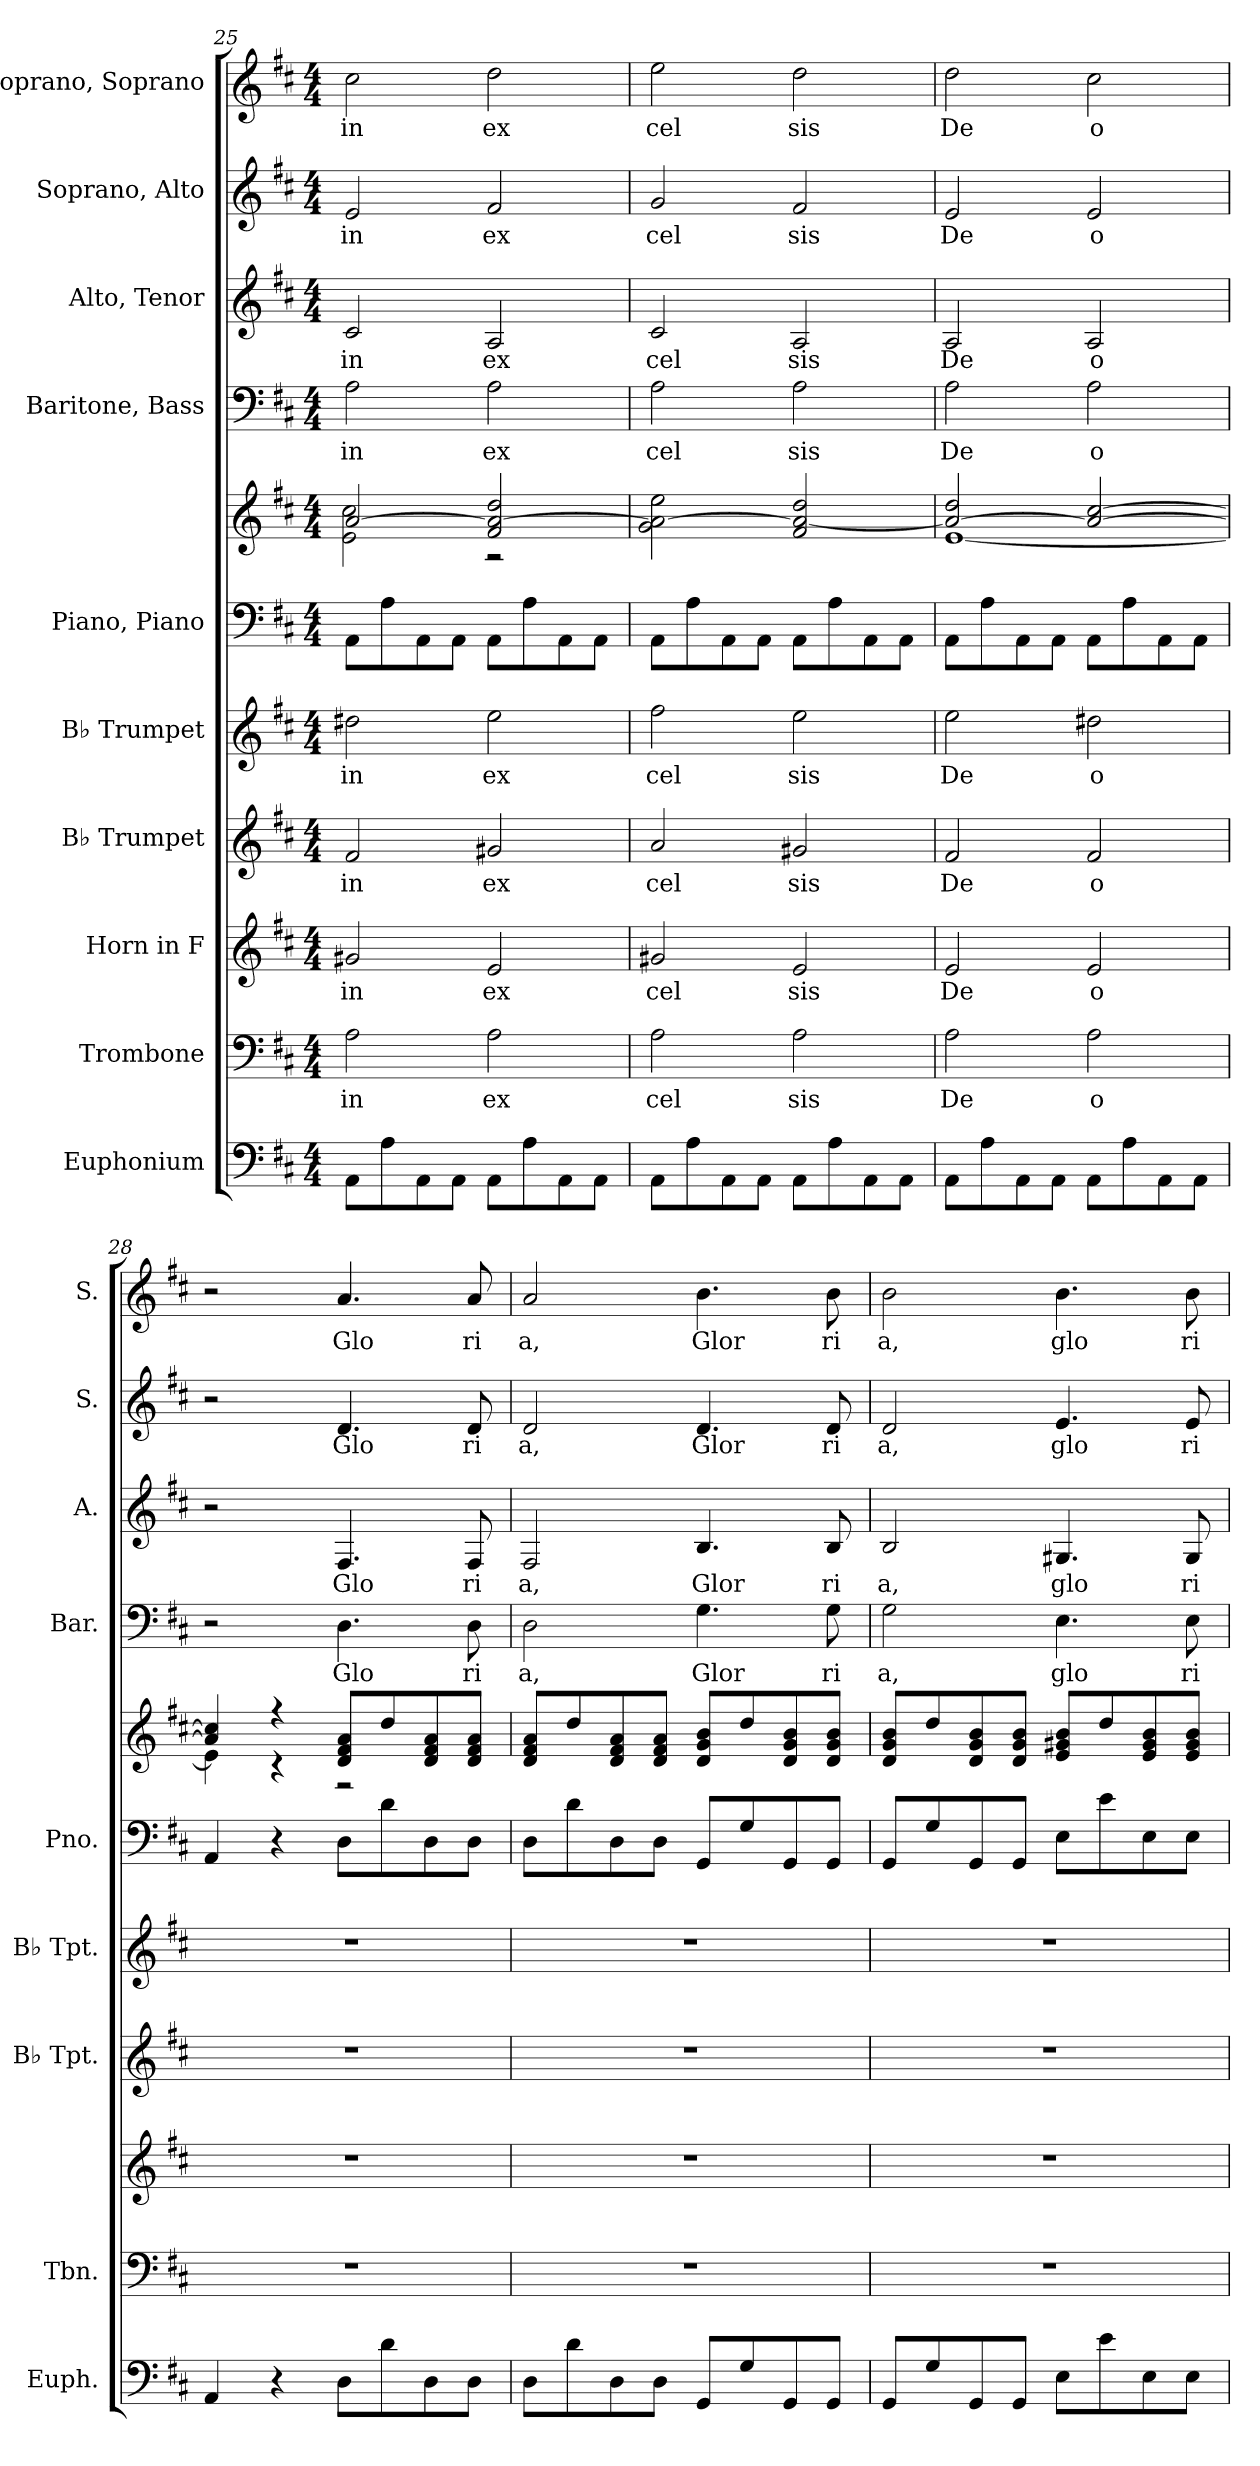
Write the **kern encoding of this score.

**kern	**kern	**text	**kern	**text	**kern	**text	**kern	**text	**kern	**kern	**kern	**text	**kern	**text	**kern	**text	**kern	**text
*part10	*part9	*part9	*part8	*part8	*part7	*part7	*part6	*part6	*part5	*part5	*part4	*part4	*part3	*part3	*part2	*part2	*part1	*part1
*staff11	*staff10	*staff10	*staff9	*staff9	*staff8	*staff8	*staff7	*staff7	*staff6	*staff5	*staff4	*staff4	*staff3	*staff3	*staff2	*staff2	*staff1	*staff1
*I"Euphonium	*I"Trombone	*	*I"Horn in F	*	*I"B♭ Trumpet	*	*I"B♭ Trumpet	*	*I"Piano, Piano	*	*I"Baritone, Bass	*	*I"Alto, Tenor	*	*I"Soprano, Alto	*	*I"Soprano, Soprano	*
*I'Euph.	*I'Tbn.	*	*	*	*I'B♭ Tpt.	*	*I'B♭ Tpt.	*	*I'Pno.	*	*I'Bar.	*	*I'A.	*	*I'S.	*	*I'S.	*
*clefF4	*clefF4	*	*clefG2	*	*clefG2	*	*clefG2	*	*clefF4	*clefG2	*clefF4	*	*clefG2	*	*clefG2	*	*clefG2	*
*	*	*	*ITrd4c7	*	*ITrd1c2	*	*ITrd1c2	*	*	*	*	*	*	*	*	*	*	*
*k[f#c#]	*k[f#c#]	*	*k[f#]	*	*k[]	*	*k[]	*	*k[f#c#]	*k[f#c#]	*k[f#c#]	*	*k[f#c#]	*	*k[f#c#]	*	*k[f#c#]	*
*M4/4	*M4/4	*	*M4/4	*	*M4/4	*	*M4/4	*	*M4/4	*M4/4	*M4/4	*	*M4/4	*	*M4/4	*	*M4/4	*
=25	=25	=25	=25	=25	=25	=25	=25	=25	=25	=25	=25	=25	=25	=25	=25	=25	=25	=25
!	!	!LO:LY:b	!	!LO:LY:b	!	!LO:LY:b	!	!LO:LY:b	!	!	!	!LO:LY:b	!	!LO:LY:b	!	!LO:LY:b	!	!LO:LY:b
*	*	*	*	*	*	*	*	*	*	*^	*	*	*	*	*	*	*	*
8AA\L	2A\	in	2c#X/	in	2e/	in	2cc#X\	in	8AA\L	[2a/	2e\ 2cc#\	2A\	in	2c#/	in	2e/	in	2cc#\	in
8A\	.	.	.	.	.	.	.	.	8A\	.	.	.	.	.	.	.	.	.	.
8AA\	.	.	.	.	.	.	.	.	8AA\	.	.	.	.	.	.	.	.	.	.
8AA\J	.	.	.	.	.	.	.	.	8AA\J	.	.	.	.	.	.	.	.	.	.
!	!	!LO:LY:b	!	!LO:LY:b	!	!LO:LY:b	!	!LO:LY:b	!	!	!	!	!LO:LY:b	!	!LO:LY:b	!	!LO:LY:b	!	!LO:LY:b
8AA\L	2A\	ex	2A/	ex	2f#X/	ex	2dd\	ex	8AA\L	2f#/ 2a/_ 2dd/	2r	2A\	ex	2A/	ex	2f#/	ex	2dd\	ex
8A\	.	.	.	.	.	.	.	.	8A\	.	.	.	.	.	.	.	.	.	.
8AA\	.	.	.	.	.	.	.	.	8AA\	.	.	.	.	.	.	.	.	.	.
8AA\J	.	.	.	.	.	.	.	.	8AA\J	.	.	.	.	.	.	.	.	.	.
*	*	*	*	*	*	*	*	*	*	*v	*v	*	*	*	*	*	*	*	*
=26	=26	=26	=26	=26	=26	=26	=26	=26	=26	=26	=26	=26	=26	=26	=26	=26	=26	=26
!	!	!LO:LY:b	!	!LO:LY:b	!	!LO:LY:b	!	!LO:LY:b	!	!	!	!LO:LY:b	!	!LO:LY:b	!	!LO:LY:b	!	!LO:LY:b
8AA\L	2A\	cel	2c#X/	cel	2g/	cel	2ee\	cel	8AA\L	2g\ 2a\_ 2ee\	2A\	cel	2c#/	cel	2g/	cel	2ee\	cel
8A\	.	.	.	.	.	.	.	.	8A\	.	.	.	.	.	.	.	.	.
8AA\	.	.	.	.	.	.	.	.	8AA\	.	.	.	.	.	.	.	.	.
8AA\J	.	.	.	.	.	.	.	.	8AA\J	.	.	.	.	.	.	.	.	.
!	!	!LO:LY:b	!	!LO:LY:b	!	!LO:LY:b	!	!LO:LY:b	!	!	!	!LO:LY:b	!	!LO:LY:b	!	!LO:LY:b	!	!LO:LY:b
8AA\L	2A\	sis	2A/	sis	2f#X/	sis	2dd\	sis	8AA\L	2f#/ 2a/_ 2dd/	2A\	sis	2A/	sis	2f#/	sis	2dd\	sis
8A\	.	.	.	.	.	.	.	.	8A\	.	.	.	.	.	.	.	.	.
8AA\	.	.	.	.	.	.	.	.	8AA\	.	.	.	.	.	.	.	.	.
8AA\J	.	.	.	.	.	.	.	.	8AA\J	.	.	.	.	.	.	.	.	.
!!LO:PB:g=z
=27	=27	=27	=27	=27	=27	=27	=27	=27	=27	=27	=27	=27	=27	=27	=27	=27	=27	=27
!	!	!LO:LY:b	!	!LO:LY:b	!	!LO:LY:b	!	!LO:LY:b	!	!	!	!LO:LY:b	!	!LO:LY:b	!	!LO:LY:b	!	!LO:LY:b
*	*	*	*	*	*	*	*	*	*	*^	*	*	*	*	*	*	*	*
8AA\L	2A\	De	2A/	De	2e/	De	2dd\	De	8AA\L	2a/_ 2dd/	[1e	2A\	De	2A/	De	2e/	De	2dd\	De
8A\	.	.	.	.	.	.	.	.	8A\	.	.	.	.	.	.	.	.	.	.
8AA\	.	.	.	.	.	.	.	.	8AA\	.	.	.	.	.	.	.	.	.	.
8AA\J	.	.	.	.	.	.	.	.	8AA\J	.	.	.	.	.	.	.	.	.	.
!	!	!LO:LY:b	!	!LO:LY:b	!	!LO:LY:b	!	!LO:LY:b	!	!	!	!	!LO:LY:b	!	!LO:LY:b	!	!LO:LY:b	!	!LO:LY:b
8AA\L	2A\	o	2A/	o	2e/	o	2cc#X\	o	8AA\L	2a/_ [2cc#/	.	2A\	o	2A/	o	2e/	o	2cc#\	o
8A\	.	.	.	.	.	.	.	.	8A\	.	.	.	.	.	.	.	.	.	.
8AA\	.	.	.	.	.	.	.	.	8AA\	.	.	.	.	.	.	.	.	.	.
8AA\J	.	.	.	.	.	.	.	.	8AA\J	.	.	.	.	.	.	.	.	.	.
=28	=28	=28	=28	=28	=28	=28	=28	=28	=28	=28	=28	=28	=28	=28	=28	=28	=28	=28	=28
4AA/	1r	.	1r	.	1r	.	1r	.	4AA/	4a/] 4cc#/]	4e\]	2r	.	2r	.	2r	.	2r	.
4r	.	.	.	.	.	.	.	.	4r	4r	4r	.	.	.	.	.	.	.	.
!	!	!	!	!	!	!	!	!	!	!	!	!	!LO:LY:b	!	!LO:LY:b	!	!LO:LY:b	!	!LO:LY:b
8D\L	.	.	.	.	.	.	.	.	8D\L	8d/ 8f#/ 8a/L	2r	4.D\	Glo	4.F#/	Glo	4.d/	Glo	4.a/	Glo
8d\	.	.	.	.	.	.	.	.	8d\	8dd/	.	.	.	.	.	.	.	.	.
8D\	.	.	.	.	.	.	.	.	8D\	8d/ 8f#/ 8a/	.	.	.	.	.	.	.	.	.
!	!	!	!	!	!	!	!	!	!	!	!	!	!LO:LY:b	!	!LO:LY:b	!	!LO:LY:b	!	!LO:LY:b
8D\J	.	.	.	.	.	.	.	.	8D\J	8d/ 8f#/ 8a/J	.	8D\	ri	8F#/	ri	8d/	ri	8a/	ri
*	*	*	*	*	*	*	*	*	*	*v	*v	*	*	*	*	*	*	*	*
=29	=29	=29	=29	=29	=29	=29	=29	=29	=29	=29	=29	=29	=29	=29	=29	=29	=29	=29
!	!	!	!	!	!	!	!	!	!	!	!	!LO:LY:b	!	!LO:LY:b	!	!LO:LY:b	!	!LO:LY:b
8D\L	1r	.	1r	.	1r	.	1r	.	8D\L	8d/ 8f#/ 8a/L	2D\	a,	2F#/	a,	2d/	a,	2a/	a,
8d\	.	.	.	.	.	.	.	.	8d\	8dd/	.	.	.	.	.	.	.	.
8D\	.	.	.	.	.	.	.	.	8D\	8d/ 8f#/ 8a/	.	.	.	.	.	.	.	.
8D\J	.	.	.	.	.	.	.	.	8D\J	8d/ 8f#/ 8a/J	.	.	.	.	.	.	.	.
!	!	!	!	!	!	!	!	!	!	!	!	!LO:LY:b	!	!LO:LY:b	!	!LO:LY:b	!	!LO:LY:b
8GG/L	.	.	.	.	.	.	.	.	8GG/L	8d/ 8g/ 8b/L	4.G\	Glor	4.B/	Glor	4.d/	Glor	4.b\	Glor
8G/	.	.	.	.	.	.	.	.	8G/	8dd/	.	.	.	.	.	.	.	.
8GG/	.	.	.	.	.	.	.	.	8GG/	8d/ 8g/ 8b/	.	.	.	.	.	.	.	.
!	!	!	!	!	!	!	!	!	!	!	!	!LO:LY:b	!	!LO:LY:b	!	!LO:LY:b	!	!LO:LY:b
8GG/J	.	.	.	.	.	.	.	.	8GG/J	8d/ 8g/ 8b/J	8G\	ri	8B/	ri	8d/	ri	8b\	ri
=30	=30	=30	=30	=30	=30	=30	=30	=30	=30	=30	=30	=30	=30	=30	=30	=30	=30	=30
!	!	!	!	!	!	!	!	!	!	!	!	!LO:LY:b	!	!LO:LY:b	!	!LO:LY:b	!	!LO:LY:b
8GG/L	1r	.	1r	.	1r	.	1r	.	8GG/L	8d/ 8g/ 8b/L	2G\	a,	2B/	a,	2d/	a,	2b\	a,
8G/	.	.	.	.	.	.	.	.	8G/	8dd/	.	.	.	.	.	.	.	.
8GG/	.	.	.	.	.	.	.	.	8GG/	8d/ 8g/ 8b/	.	.	.	.	.	.	.	.
8GG/J	.	.	.	.	.	.	.	.	8GG/J	8d/ 8g/ 8b/J	.	.	.	.	.	.	.	.
!	!	!	!	!	!	!	!	!	!	!	!	!LO:LY:b	!	!LO:LY:b	!	!LO:LY:b	!	!LO:LY:b
8E\L	.	.	.	.	.	.	.	.	8E\L	8e/ 8g#X/ 8b/L	4.E\	glo	4.G#X/	glo	4.e/	glo	4.b\	glo
8e\	.	.	.	.	.	.	.	.	8e\	8dd/	.	.	.	.	.	.	.	.
8E\	.	.	.	.	.	.	.	.	8E\	8e/ 8g#/ 8b/	.	.	.	.	.	.	.	.
!	!	!	!	!	!	!	!	!	!	!	!	!LO:LY:b	!	!LO:LY:b	!	!LO:LY:b	!	!LO:LY:b
8E\J	.	.	.	.	.	.	.	.	8E\J	8e/ 8g#/ 8b/J	8E\	ri	8G#/	ri	8e/	ri	8b\	ri
=	=	=	=	=	=	=	=	=	=	=	=	=	=	=	=	=	=	=
*-	*-	*-	*-	*-	*-	*-	*-	*-	*-	*-	*-	*-	*-	*-	*-	*-	*-	*-
